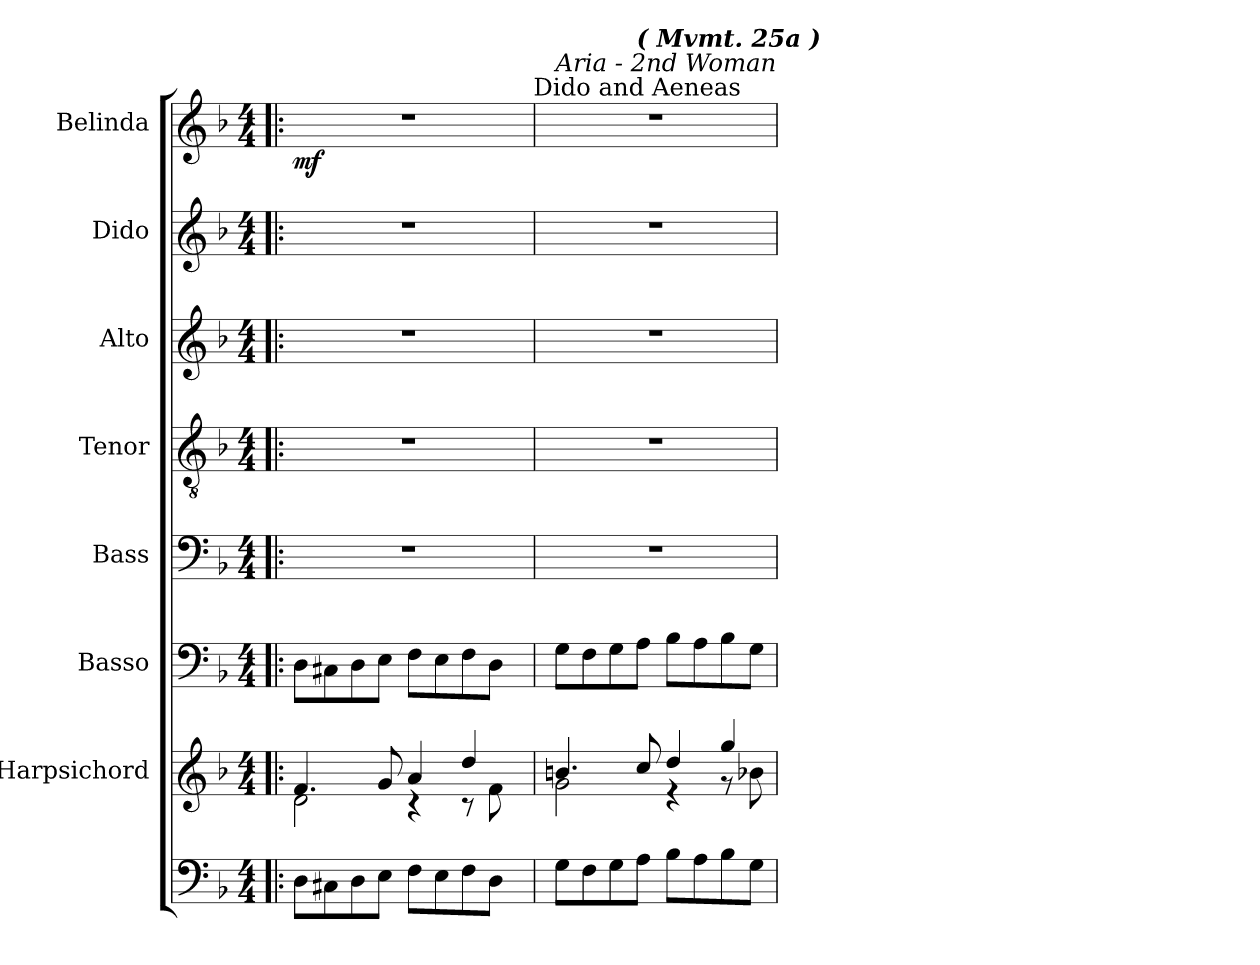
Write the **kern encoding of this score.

**kern	**kern	**kern	**kern	**kern	**kern	**kern	**kern	**dynam
*part8	*part7	*part6	*part5	*part4	*part3	*part2	*part1	*part1
*staff8	*staff7	*staff6	*staff5	*staff4	*staff3	*staff2	*staff1	*staff1
*	*I"Harpsichord	*I"Basso	*I"Bass	*I"Tenor	*I"Alto	*I"Dido	*I"Belinda	*
*	*	*	*I'B.	*I'T.	*I'A.	*	*	*
!!LO:PB:g=z
*clefF4	*clefG2	*clefF4	*clefF4	*clefGv2	*clefG2	*clefG2	*clefG2	*
*	*	*	*	*ITrd7c12	*	*	*	*
*k[b-]	*k[b-]	*k[b-]	*k[b-]	*k[b-]	*k[b-]	*k[b-]	*k[b-]	*
*F:	*F:	*F:	*F:	*F:	*F:	*F:	*F:	*
*M4/4	*M4/4	*M4/4	*M4/4	*M4/4	*M4/4	*M4/4	*M4/4	*
*MM130	*MM130	*MM130	*MM130	*MM130	*MM130	*MM130	*MM130	*
=1!|:	=1!|:	=1!|:	=1!|:	=1!|:	=1!|:	=1!|:	=1!|:	=1!|:
*	*^	*	*	*	*	*	*	*
!	!	!	!	!	!	!	!	!LO:TX:a:B:t=Editor&colon; John Henry Fowler	!
!	!	!	!	!	!	!	!	!LO:TX:a:Bi:t=( Revision&colon;  5-29-2006 )	!
!	!	!	!	!	!	!	!	!LO:TX:a:Bi:t=Allegretto	!
*	*	*	*	*	*	*	*	*^	*
8Di\L	4.fi/	2di\	8Di\L	1r	1r	1r	1r	1r	2ryy	mf
8C#Xi\	.	.	8C#Xi\	.	.	.	.	.	.	.
8Di\	.	.	8Di\	.	.	.	.	.	.	.
8Ei\J	8gi/	.	8Ei\J	.	.	.	.	.	.	.
8Fi\L	4ai/	4r	8Fi\L	.	.	.	.	.	4ryy	.
8Ei\	.	.	8Ei\	.	.	.	.	.	.	.
8Fi\	4ddi/	8r	8Fi\	.	.	.	.	.	8ryy	.
8Di\J	.	8fi\	8Di\J	.	.	.	.	.	16ryy	.
.	.	.	.	.	.	.	.	.	32ryy	.
.	.	.	.	.	.	.	.	.	64ryy	.
.	.	.	.	.	.	.	.	.	128...ryy	.
!	!	!	!	!	!	!	!	!	!LO:TX:a:t=Dido and Aeneas	!
.	.	.	.	.	.	.	.	.	1024ryy	.
=2	=2	=2	=2	=2	=2	=2	=2	=2	=2	=2
!	!	!	!	!	!	!	!	!LO:TX:a:i:t=Aria - 2nd Woman	!	!
8Gi\L	4.bni/	2gi\	8Gi\L	1r	1r	1r	1r	1r	4.ryy	.
8Fi\	.	.	8Fi\	.	.	.	.	.	.	.
8Gi\	.	.	8Gi\	.	.	.	.	.	.	.
!	!	!	!	!	!	!	!	!	!LO:TX:a:Bi:t=( Mvmt. 25a )	!
8Ai\J	8cci/	.	8Ai\J	.	.	.	.	.	2ryy	.
8B-i\L	4ddi/	4r	8B-i\L	.	.	.	.	.	.	.
8Ai\	.	.	8Ai\	.	.	.	.	.	.	.
8B-i\	4ggi/	8r	8B-i\	.	.	.	.	.	.	.
8Gi\J	.	8b-Xi\	8Gi\J	.	.	.	.	.	8ryy	.
*	*v	*v	*	*	*	*	*	*v	*v	*
=	=	=	=	=	=	=	=	=
*-	*-	*-	*-	*-	*-	*-	*-	*-
